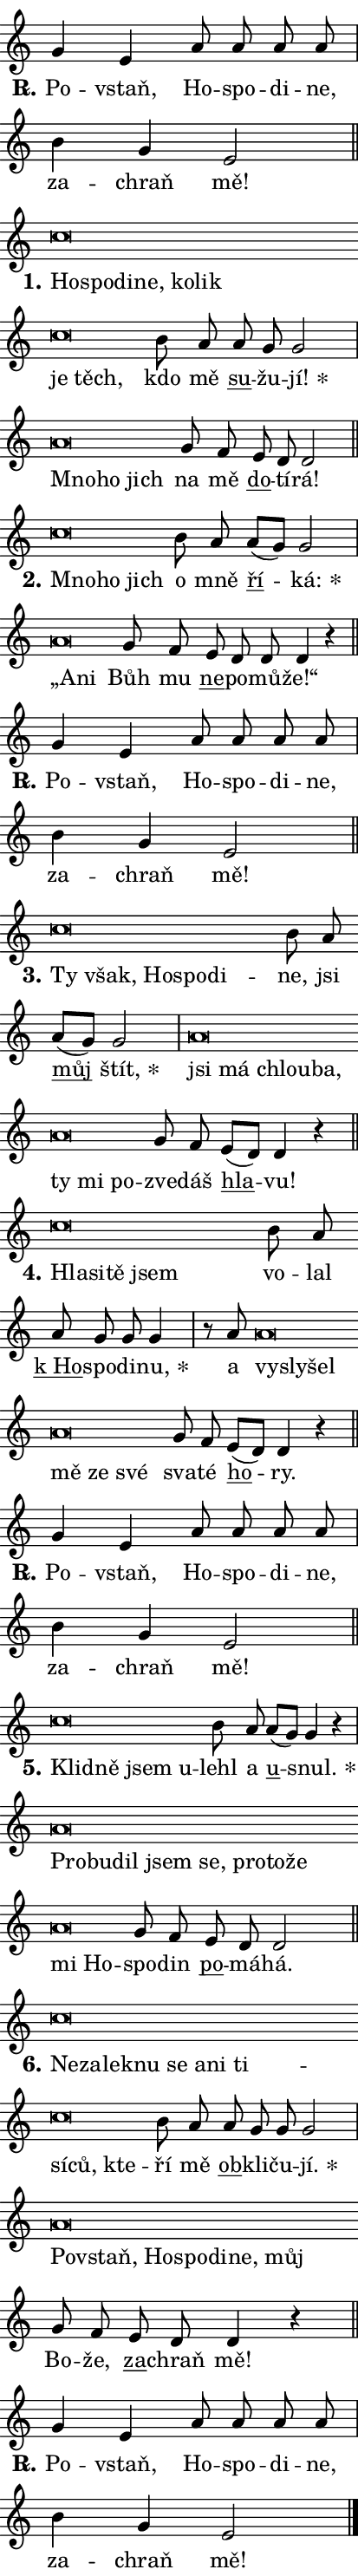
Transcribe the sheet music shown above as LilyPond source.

\version "2.24.0"
\header { tagline = "" }
\paper {
  indent = 0\cm
  top-margin = 0\cm
  right-margin = 0\cm
  bottom-margin = 0\cm
  left-margin = 0\cm
  paper-width = 7\cm
  page-breaking = #ly:one-page-breaking
  system-system-spacing.basic-distance = #11
  score-system-spacing.basic-distance = #11
  ragged-last = ##f
}


%% Author: Thomas Morley
%% https://lists.gnu.org/archive/html/lilypond-user/2020-05/msg00002.html
#(define (line-position grob)
"Returns position of @var[grob} in current system:
   @code{'start}, if at first time-step
   @code{'end}, if at last time-step
   @code{'middle} otherwise
"
  (let* ((col (ly:item-get-column grob))
         (ln (ly:grob-object col 'left-neighbor))
         (rn (ly:grob-object col 'right-neighbor))
         (col-to-check-left (if (ly:grob? ln) ln col))
         (col-to-check-right (if (ly:grob? rn) rn col))
         (break-dir-left
           (and
             (ly:grob-property col-to-check-left 'non-musical #f)
             (ly:item-break-dir col-to-check-left)))
         (break-dir-right
           (and
             (ly:grob-property col-to-check-right 'non-musical #f)
             (ly:item-break-dir col-to-check-right))))
        (cond ((eqv? 1 break-dir-left) 'start)
              ((eqv? -1 break-dir-right) 'end)
              (else 'middle))))

#(define (tranparent-at-line-position vctor)
  (lambda (grob)
  "Relying on @code{line-position} select the relevant enry from @var{vctor}.
Used to determine transparency,"
    (case (line-position grob)
      ((end) (not (vector-ref vctor 0)))
      ((middle) (not (vector-ref vctor 1)))
      ((start) (not (vector-ref vctor 2))))))

noteHeadBreakVisibility =
#(define-music-function (break-visibility)(vector?)
"Makes @code{NoteHead}s transparent relying on @var{break-visibility}"
#{
  \override NoteHead.transparent =
    #(tranparent-at-line-position break-visibility)
#})

#(define delete-ledgers-for-transparent-note-heads
  (lambda (grob)
    "Reads whether a @code{NoteHead} is transparent.
If so this @code{NoteHead} is removed from @code{'note-heads} from
@var{grob}, which is supposed to be @code{LedgerLineSpanner}.
As a result ledgers are not printed for this @code{NoteHead}"
    (let* ((nhds-array (ly:grob-object grob 'note-heads))
           (nhds-list
             (if (ly:grob-array? nhds-array)
                 (ly:grob-array->list nhds-array)
                 '()))
           ;; Relies on the transparent-property being done before
           ;; Staff.LedgerLineSpanner.after-line-breaking is executed.
           ;; This is fragile ...
           (to-keep
             (remove
               (lambda (nhd)
                 (ly:grob-property nhd 'transparent #f))
               nhds-list)))
      ;; TODO find a better method to iterate over grob-arrays, similiar
      ;; to filter/remove etc for lists
      ;; For now rebuilt from scratch
      (set! (ly:grob-object grob 'note-heads)  '())
      (for-each
        (lambda (nhd)
          (ly:pointer-group-interface::add-grob grob 'note-heads nhd))
        to-keep))))

hideNotes = {
  \noteHeadBreakVisibility #begin-of-line-visible
}
unHideNotes = {
  \noteHeadBreakVisibility #all-visible
}

% work-around for resetting accidentals
% https://lilypond.org/doc/v2.23/Documentation/notation/displaying-rhythms#unmetered-music
cadenzaMeasure = {
  \cadenzaOff
  \partial 1024 s1024
  \cadenzaOn
}

#(define-markup-command (accent layout props text) (markup?)
  "Underline accented syllable"
  (interpret-markup layout props
    #{\markup \override #'(offset . 4.3) \underline { #text }#}))

responsum = \markup \concat {
  "R" \hspace #-1.05 \path #0.1 #'((moveto 0 0.07) (lineto 0.9 0.8)) \hspace #0.05 "."
}

\layout {
    \context {
        \Staff
        \remove "Time_signature_engraver"
        \override LedgerLineSpanner.after-line-breaking = #delete-ledgers-for-transparent-note-heads
    }
    \context {
        \Voice {
            \override NoteHead.output-attributes = #'((class . "notehead"))
            \override Hairpin.height = #0.55
        }
    }
    \context {
        \Lyrics {
            \override StanzaNumber.output-attributes = #'((class . "stanzanumber"))
            \override LyricSpace.minimum-distance = #0.9
            \override LyricText.font-name = #"TeX Gyre Schola"
            \override LyricText.font-size = 1
            \override StanzaNumber.font-name = #"TeX Gyre Schola Bold"
            \override StanzaNumber.font-size = 1
        }
    }
}

% magnetic-lyrics.ily
%
%   written by
%     Jean Abou Samra <jean@abou-samra.fr>
%     Werner Lemberg <wl@gnu.org>
%
%   adapted by
%     Jiri Hon <jiri.hon@gmail.com>
%
% Version 2022-Apr-15

% https://www.mail-archive.com/lilypond-user@gnu.org/msg149350.html

#(define (Left_hyphen_pointer_engraver context)
   "Collect syllable-hyphen-syllable occurrences in lyrics and store
them in properties.  This engraver only looks to the left.  For
example, if the lyrics input is @code{foo -- bar}, it does the
following.

@itemize @bullet
@item
Set the @code{text} property of the @code{LyricHyphen} grob between
@q{foo} and @q{bar} to @code{foo}.

@item
Set the @code{left-hyphen} property of the @code{LyricText} grob with
text @q{foo} to the @code{LyricHyphen} grob between @q{foo} and
@q{bar}.
@end itemize

Use this auxiliary engraver in combination with the
@code{lyric-@/text::@/apply-@/magnetic-@/offset!} hook."
   (let ((hyphen #f)
         (text #f))
     (make-engraver
      (acknowledgers
       ((lyric-syllable-interface engraver grob source-engraver)
        (set! text grob)))
      (end-acknowledgers
       ((lyric-hyphen-interface engraver grob source-engraver)
        ;(when (not (grob::has-interface grob 'lyric-space-interface))
          (set! hyphen grob)));)
      ((stop-translation-timestep engraver)
       (when (and text hyphen)
         (ly:grob-set-object! text 'left-hyphen hyphen))
       (set! text #f)
       (set! hyphen #f)))))

#(define (lyric-text::apply-magnetic-offset! grob)
   "If the space between two syllables is less than the value in
property @code{LyricText@/.details@/.squash-threshold}, move the right
syllable to the left so that it gets concatenated with the left
syllable.

Use this function as a hook for
@code{LyricText@/.after-@/line-@/breaking} if the
@code{Left_@/hyphen_@/pointer_@/engraver} is active."
   (let ((hyphen (ly:grob-object grob 'left-hyphen #f)))
     (when hyphen
       (let ((left-text (ly:spanner-bound hyphen LEFT)))
         (when (grob::has-interface left-text 'lyric-syllable-interface)
           (let* ((common (ly:grob-common-refpoint grob left-text X))
                  (this-x-ext (ly:grob-extent grob common X))
                  (left-x-ext
                   (begin
                     ;; Trigger magnetism for left-text.
                     (ly:grob-property left-text 'after-line-breaking)
                     (ly:grob-extent left-text common X)))
                  ;; `delta` is the gap width between two syllables.
                  (delta (- (interval-start this-x-ext)
                            (interval-end left-x-ext)))
                  (details (ly:grob-property grob 'details))
                  (threshold (assoc-get 'squash-threshold details 0.2)))
             (when (< delta threshold)
               (let* (;; We have to manipulate the input text so that
                      ;; ligatures crossing syllable boundaries are not
                      ;; disabled.  For languages based on the Latin
                      ;; script this is essentially a beautification.
                      ;; However, for non-Western scripts it can be a
                      ;; necessity.
                      (lt (ly:grob-property left-text 'text))
                      (rt (ly:grob-property grob 'text))
                      (is-space (grob::has-interface hyphen 'lyric-space-interface))
                      (space (if is-space " " ""))
                      (space-markup (grob-interpret-markup grob " "))
                      (space-size (interval-length (ly:stencil-extent space-markup X)))
                      (extra-delta (if is-space space-size 0))
                      ;; Append new syllable.
                      (ltrt-space (if (and (string? lt) (string? rt))
                                (string-append lt space rt)
                                (make-concat-markup (list lt space rt))))
                      ;; Right-align `ltrt` to the right side.
                      (ltrt-space-markup (grob-interpret-markup
                               grob
                               (make-translate-markup
                                (cons (interval-length this-x-ext) 0)
                                (make-right-align-markup ltrt-space)))))
                 (begin
                   ;; Don't print `left-text`.
                   (ly:grob-set-property! left-text 'stencil #f)
                   ;; Set text and stencil (which holds all collected
                   ;; syllables so far) and shift it to the left.
                   (ly:grob-set-property! grob 'text ltrt-space)
                   (ly:grob-set-property! grob 'stencil ltrt-space-markup)
                   (ly:grob-translate-axis! grob (- (- delta extra-delta)) X))))))))))


#(define (lyric-hyphen::displace-bounds-first grob)
   ;; Make very sure this callback isn't triggered too early.
   (let ((left (ly:spanner-bound grob LEFT))
         (right (ly:spanner-bound grob RIGHT)))
     (ly:grob-property left 'after-line-breaking)
     (ly:grob-property right 'after-line-breaking)
     (ly:lyric-hyphen::print grob)))

squashThreshold = #0.4

\layout {
  \context {
    \Lyrics
    \consists #Left_hyphen_pointer_engraver
    \override LyricText.after-line-breaking =
      #lyric-text::apply-magnetic-offset!
    \override LyricHyphen.stencil = #lyric-hyphen::displace-bounds-first
    \override LyricText.details.squash-threshold = \squashThreshold
    \override LyricHyphen.minimum-distance = 0
    \override LyricHyphen.minimum-length = \squashThreshold
  }
}

squash = \override LyricText.details.squash-threshold = 9999
unSquash = \override LyricText.details.squash-threshold = \squashThreshold

left = \override LyricText.self-alignment-X = #LEFT
unLeft = \revert LyricText.self-alignment-X

starOffset = #(lambda (grob) 
                (let ((x_offset (ly:self-alignment-interface::aligned-on-x-parent grob)))
                  (if (= x_offset 0) 0 (+ x_offset 1.2))))

star = #(define-music-function (syllable)(string?)
"Append star separator at the end of a syllable"
#{
  \once \override LyricText.X-offset = #starOffset
  \lyricmode { \markup {
    #syllable
    \override #'((font-name . "TeX Gyre Schola Bold")) \hspace #0.2 \lower #0.65 \larger "*"
  } }
#})

starAccent = #(define-music-function (syllable)(string?)
"Append star separator at the end of a syllable and make accent"
#{
  \once \override LyricText.X-offset = #starOffset
  \lyricmode { \markup {
    \accent #syllable
    \override #'((font-name . "TeX Gyre Schola Bold")) \hspace #0.2 \lower #0.65 \larger "*"
  } }
#})

breath = #(define-music-function (syllable)(string?)
"Append breathing indicator at the end of a syllable"
#{
  \lyricmode { \markup { #syllable "+" } }
#})

optionalBreath = #(define-music-function (syllable)(string?)
"Append optional breathing indicator at the end of a syllable"
#{
  \lyricmode { \markup { #syllable "(+)" } }
#})


\score {
    <<
        \new Voice = "melody" { \cadenzaOn \key c \major \relative { g'4 e a8 a a a \cadenzaMeasure \bar "|" b4 g e2 \cadenzaMeasure \bar "||" \break } }
        \new Lyrics \lyricsto "melody" { \lyricmode { \set stanza = \responsum
Po -- vstaň, Ho -- spo -- di -- ne, za -- chraň mě! } }
    >>
    \layout {}
}

\score {
    <<
        \new Voice = "melody" { \cadenzaOn \key c \major \relative { c''\breve*1/16 \hideNotes \breve*1/16 \bar "" \breve*1/16 \bar "" \breve*1/16 \bar "" \breve*1/16 \bar "" \breve*1/16 \bar "" \breve*1/16 \breve*1/16 \bar "" \unHideNotes b8 a \bar "" a g g2 \cadenzaMeasure \bar "|" a\breve*1/16 \hideNotes \breve*1/16 \breve*1/16 \bar "" \unHideNotes g8 f \bar "" e d d2 \cadenzaMeasure \bar "||" \break } }
        \new Lyrics \lyricsto "melody" { \lyricmode { \set stanza = "1."
\left Ho -- \squash spo -- di -- ne, ko -- lik je těch, \unLeft \unSquash kdo mě \markup \accent su -- žu -- \star jí! \left Mno -- \squash ho jich \unLeft \unSquash na mě \markup \accent do -- tí -- rá! } }
    >>
    \layout {}
}

\score {
    <<
        \new Voice = "melody" { \cadenzaOn \key c \major \relative { c''\breve*1/16 \hideNotes \breve*1/16 \breve*1/16 \bar "" \unHideNotes b8 a \bar "" a[( g)] g2 \cadenzaMeasure \bar "|" a\breve*1/16 \hideNotes \breve*1/16 \bar "" \unHideNotes g8 f \bar "" e d d d4 r \cadenzaMeasure \bar "||" \break } }
        \new Lyrics \lyricsto "melody" { \lyricmode { \set stanza = "2."
\left Mno -- \squash ho jich \unLeft \unSquash o mně \markup \accent ří -- \star ká: \left „A -- \squash ni \unLeft \unSquash Bůh mu \markup \accent ne -- po -- mů -- že!“ } }
    >>
    \layout {}
}

\score {
    <<
        \new Voice = "melody" { \cadenzaOn \key c \major \relative { g'4 e a8 a a a \cadenzaMeasure \bar "|" b4 g e2 \cadenzaMeasure \bar "||" \break } }
        \new Lyrics \lyricsto "melody" { \lyricmode { \set stanza = \responsum
Po -- vstaň, Ho -- spo -- di -- ne, za -- chraň mě! } }
    >>
    \layout {}
}

\score {
    <<
        \new Voice = "melody" { \cadenzaOn \key c \major \relative { c''\breve*1/16 \hideNotes \breve*1/16 \bar "" \breve*1/16 \bar "" \breve*1/16 \breve*1/16 \bar "" \unHideNotes b8 a \bar "" a[( g)] g2 \cadenzaMeasure \bar "|" a\breve*1/16 \hideNotes \breve*1/16 \bar "" \breve*1/16 \bar "" \breve*1/16 \bar "" \breve*1/16 \bar "" \breve*1/16 \breve*1/16 \bar "" \unHideNotes g8 f \bar "" e[( d)] d4 r \cadenzaMeasure \bar "||" \break } }
        \new Lyrics \lyricsto "melody" { \lyricmode { \set stanza = "3."
\left Ty \squash však, Ho -- spo -- di -- \unLeft \unSquash ne, jsi \markup \accent můj \star štít, \left jsi \squash má chlou -- ba, ty mi po -- \unLeft \unSquash zve -- dáš \markup \accent hla -- vu! } }
    >>
    \layout {}
}

\score {
    <<
        \new Voice = "melody" { \cadenzaOn \key c \major \relative { c''\breve*1/16 \hideNotes \breve*1/16 \bar "" \breve*1/16 \breve*1/16 \bar "" \unHideNotes b8 a \bar "" a g g g4 \cadenzaMeasure \bar "|" r8 a8 a\breve*1/16 \hideNotes \breve*1/16 \bar "" \breve*1/16 \bar "" \breve*1/16 \bar "" \breve*1/16 \breve*1/16 \bar "" \unHideNotes g8 f \bar "" e[( d)] d4 r \cadenzaMeasure \bar "||" \break } }
        \new Lyrics \lyricsto "melody" { \lyricmode { \set stanza = "4."
\left Hla -- \squash si -- tě jsem \unLeft \unSquash vo -- lal \markup \accent "k Ho" -- spo -- di -- \star nu, a \left vy -- \squash sly -- šel mě ze své \unLeft \unSquash sva -- té \markup \accent ho -- ry. } }
    >>
    \layout {}
}

\score {
    <<
        \new Voice = "melody" { \cadenzaOn \key c \major \relative { g'4 e a8 a a a \cadenzaMeasure \bar "|" b4 g e2 \cadenzaMeasure \bar "||" \break } }
        \new Lyrics \lyricsto "melody" { \lyricmode { \set stanza = \responsum
Po -- vstaň, Ho -- spo -- di -- ne, za -- chraň mě! } }
    >>
    \layout {}
}

\score {
    <<
        \new Voice = "melody" { \cadenzaOn \key c \major \relative { c''\breve*1/16 \hideNotes \breve*1/16 \bar "" \breve*1/16 \breve*1/16 \bar "" \unHideNotes b8 a \bar "" a[( g)] g4 r \cadenzaMeasure \bar "|" a\breve*1/16 \hideNotes \breve*1/16 \bar "" \breve*1/16 \bar "" \breve*1/16 \bar "" \breve*1/16 \bar "" \breve*1/16 \bar "" \breve*1/16 \bar "" \breve*1/16 \bar "" \breve*1/16 \breve*1/16 \bar "" \unHideNotes g8 f \bar "" e d d2 \cadenzaMeasure \bar "||" \break } }
        \new Lyrics \lyricsto "melody" { \lyricmode { \set stanza = "5."
\left Klid -- \squash ně jsem u -- \unLeft \unSquash lehl a \markup \accent u -- \star snul. \left Pro -- \squash bu -- dil jsem se, pro -- to -- že mi Ho -- \unLeft \unSquash spo -- din \markup \accent po -- má -- há. } }
    >>
    \layout {}
}

\score {
    <<
        \new Voice = "melody" { \cadenzaOn \key c \major \relative { c''\breve*1/16 \hideNotes \breve*1/16 \bar "" \breve*1/16 \bar "" \breve*1/16 \bar "" \breve*1/16 \bar "" \breve*1/16 \bar "" \breve*1/16 \bar "" \breve*1/16 \bar "" \breve*1/16 \bar "" \breve*1/16 \breve*1/16 \bar "" \unHideNotes b8 a \bar "" a g g g2 \cadenzaMeasure \bar "|" a\breve*1/16 \hideNotes \breve*1/16 \bar "" \breve*1/16 \bar "" \breve*1/16 \bar "" \breve*1/16 \bar "" \breve*1/16 \breve*1/16 \bar "" \unHideNotes g8 f \bar "" e d d4 r \cadenzaMeasure \bar "||" \break } }
        \new Lyrics \lyricsto "melody" { \lyricmode { \set stanza = "6."
\left Ne -- \squash za -- lek -- nu se a -- ni ti -- sí -- ců, kte -- \unLeft \unSquash ří mě \markup \accent ob -- kli -- ču -- \star jí. \left Po -- \squash vstaň, Ho -- spo -- di -- ne, můj \unLeft \unSquash Bo -- že, \markup \accent za -- chraň mě! } }
    >>
    \layout {}
}

\score {
    <<
        \new Voice = "melody" { \cadenzaOn \key c \major \relative { g'4 e a8 a a a \cadenzaMeasure \bar "|" b4 g e2 \cadenzaMeasure \bar "||" \break } \bar "|." }
        \new Lyrics \lyricsto "melody" { \lyricmode { \set stanza = \responsum
Po -- vstaň, Ho -- spo -- di -- ne, za -- chraň mě! } }
    >>
    \layout {}
}
